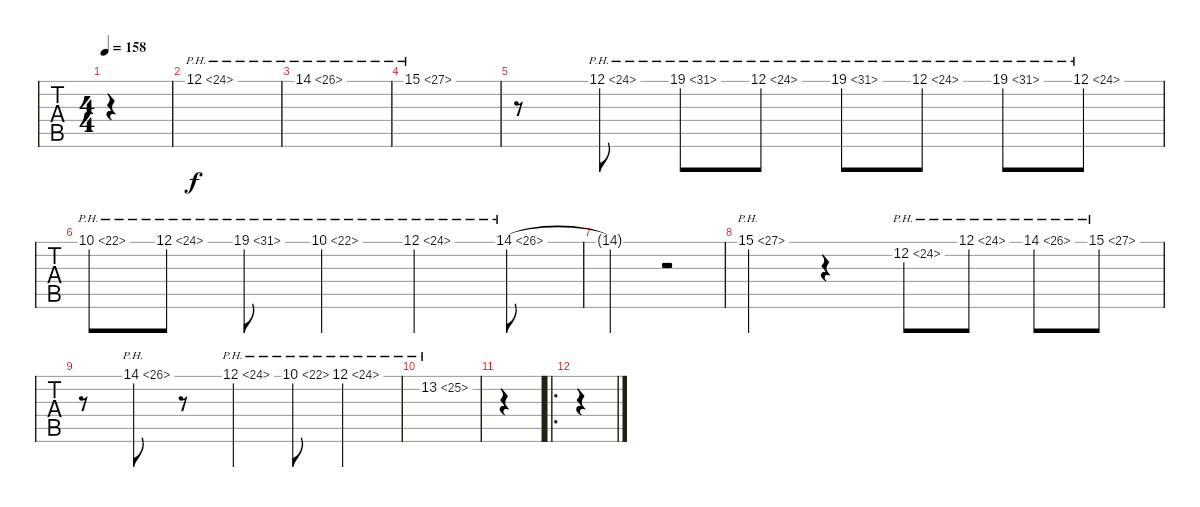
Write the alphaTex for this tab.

\track ("  " "  ") {instrument pad1newage}
\staff {tabs}
\tuning (D4 A3 F3 C3 G2 D2) {hide}
\ts (4 4)
\tempo 158
\clef g2
\ks c
|
12.1{ph 12}.1 |
14.1{ph 12}.1 |
15.1{ph 12}.1 |
r.8 12.1{ph 12 st}.8 19.1{ph 12 st}.8 12.1{ph 12 st}.8 19.1{ph 12 st}.8 12.1{ph 12 st}.8 19.1{ph 12 st}.8 12.1{ph 12 st}.8 |
10.1{ph 12}.8 12.1{ph 12}.8 19.1{ph 12}.8 10.1{ph 12}.4 12.1{ph 12}.4 14.1{ph 12}.8 |
14.1{t}.2 r.2 |
15.1{ph 12}.4 r.4 12.2{ph 12 st}.8 12.1{ph 12 st}.8 14.1{ph 12 st}.8 15.1{ph 12 st}.8 |
r.8 14.1{ph 12}.8 r.8 12.1{ph 12}.4 10.1{ph 12}.8 12.1{ph 12}.4 |
13.2{ph 12}.1 |
|
\ro
